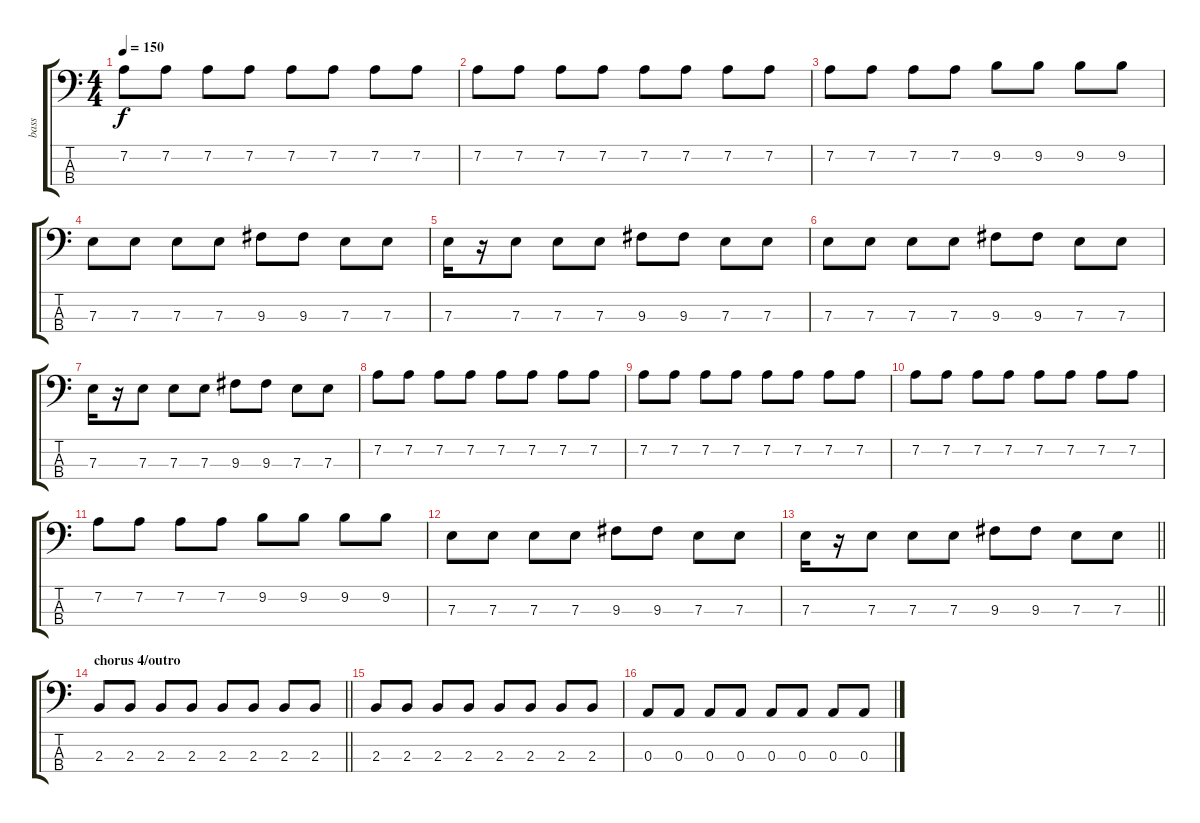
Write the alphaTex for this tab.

\track ("bass" "bass") {instrument electricbasspick}
\staff {score tabs}
\tuning (G2 D2 A1 E1) {hide}
\ts (4 4)
\tempo 150
\clef f4
\ks c
7.2.8{dy f} 7.2.8 7.2.8 7.2.8 7.2.8 7.2.8 7.2.8 7.2.8 |
7.2.8 7.2.8 7.2.8 7.2.8 7.2.8 7.2.8 7.2.8 7.2.8 |
7.2.8 7.2.8 7.2.8 7.2.8 9.2.8 9.2.8 9.2.8 9.2.8 |
7.3.8 7.3.8 7.3.8 7.3.8 9.3.8 9.3.8 7.3.8 7.3.8 |
7.3.16 r.16 7.3.8 7.3.8 7.3.8 9.3.8 9.3.8 7.3.8 7.3.8 |
7.3.8 7.3.8 7.3.8 7.3.8 9.3.8 9.3.8 7.3.8 7.3.8 |
7.3.16 r.16 7.3.8 7.3.8 7.3.8 9.3.8 9.3.8 7.3.8 7.3.8 |
7.2.8 7.2.8 7.2.8 7.2.8 7.2.8 7.2.8 7.2.8 7.2.8 |
7.2.8 7.2.8 7.2.8 7.2.8 7.2.8 7.2.8 7.2.8 7.2.8 |
7.2.8 7.2.8 7.2.8 7.2.8 7.2.8 7.2.8 7.2.8 7.2.8 |
7.2.8 7.2.8 7.2.8 7.2.8 9.2.8 9.2.8 9.2.8 9.2.8 |
7.3.8 7.3.8 7.3.8 7.3.8 9.3.8 9.3.8 7.3.8 7.3.8 |
\barLineRight lightlight
7.3.16 r.16 7.3.8 7.3.8 7.3.8 9.3.8 9.3.8 7.3.8 7.3.8 |
\section ("" "chorus 4/outro")
\barLineRight lightlight
2.3.8{volume 12 instrument distortionguitar} 2.3.8 2.3.8 2.3.8 2.3.8 2.3.8 2.3.8 2.3.8 |
2.3.8 2.3.8 2.3.8 2.3.8 2.3.8 2.3.8 2.3.8 2.3.8 |
0.3.8 0.3.8 0.3.8 0.3.8 0.3.8 0.3.8 0.3.8 0.3.8
